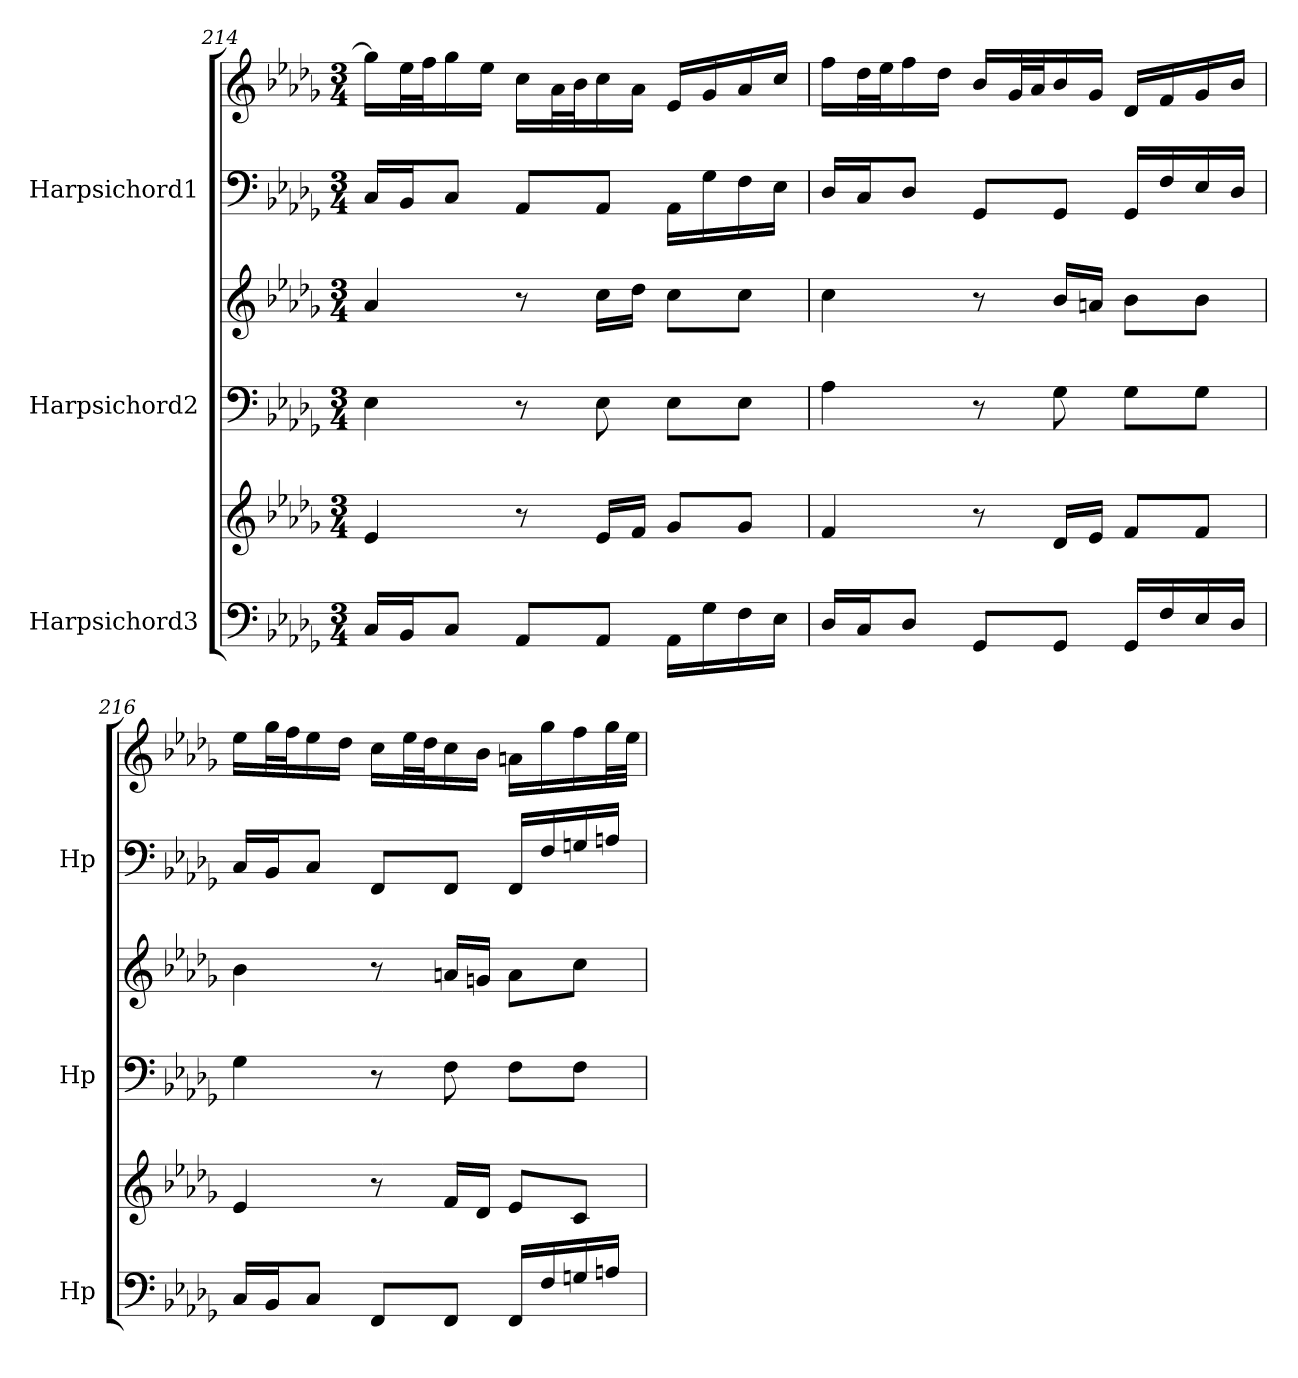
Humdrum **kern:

**kern	**kern	**kern	**kern	**kern	**kern
*part3	*part3	*part2	*part2	*part1	*part1
*staff6	*staff5	*staff4	*staff3	*staff2	*staff1
*I"Harpsichord3	*	*I"Harpsichord2	*	*I"Harpsichord1	*
*I'Hp	*	*I'Hp	*	*I'Hp	*
*clefF4	*clefG2	*clefF4	*clefG2	*clefF4	*clefG2
*k[b-e-a-d-g-]	*k[b-e-a-d-g-]	*k[b-e-a-d-g-]	*k[b-e-a-d-g-]	*k[b-e-a-d-g-]	*k[b-e-a-d-g-]
*M3/4	*M3/4	*M3/4	*M3/4	*M3/4	*M3/4
=214	=214	=214	=214	=214	=214
16C/LL	4e-/	4E-\	4a-/	16C/LL	16gg-\LL]
16BB-/J	.	.	.	16BB-/J	32ee-\L
.	.	.	.	.	32ff\J
8C/J	.	.	.	8C/J	16gg-\
.	.	.	.	.	16ee-\JJ
8AA-/L	8r	8r	8r	8AA-/L	16cc\LL
.	.	.	.	.	32a-\L
.	.	.	.	.	32b-\J
8AA-/J	16e-/LL	8E-\	16cc\LL	8AA-/J	16cc\
.	16f/JJ	.	16dd-\JJ	.	16a-\JJ
16AA-\LL	8g-/L	8E-\L	8cc\L	16AA-\LL	16e-/LL
16G-\	.	.	.	16G-\	16g-/
16F\	8g-/J	8E-\J	8cc\J	16F\	16a-/
16E-\JJ	.	.	.	16E-\JJ	16cc/JJ
=215	=215	=215	=215	=215	=215
16D-/LL	4f/	4A-\	4cc\	16D-/LL	16ff\LL
16C/J	.	.	.	16C/J	32dd-\L
.	.	.	.	.	32ee-\J
8D-/J	.	.	.	8D-/J	16ff\
.	.	.	.	.	16dd-\JJ
8GG-/L	8r	8r	8r	8GG-/L	16b-/LL
.	.	.	.	.	32g-/L
.	.	.	.	.	32a-/J
8GG-/J	16d-/LL	8G-\	16b-/LL	8GG-/J	16b-/
.	16e-/JJ	.	16an/JJ	.	16g-/JJ
16GG-/LL	8f/L	8G-\L	8b-\L	16GG-/LL	16d-/LL
16F/	.	.	.	16F/	16f/
16E-/	8f/J	8G-\J	8b-\J	16E-/	16g-/
16D-/JJ	.	.	.	16D-/JJ	16b-/JJ
!!LO:LB:g=z
=216	=216	=216	=216	=216	=216
16C/LL	4e-/	4G-\	4b-\	16C/LL	16ee-\LL
16BB-/J	.	.	.	16BB-/J	32gg-\L
.	.	.	.	.	32ff\J
8C/J	.	.	.	8C/J	16ee-\
.	.	.	.	.	16dd-\JJ
8FF/L	8r	8r	8r	8FF/L	16cc\LL
.	.	.	.	.	32ee-\L
.	.	.	.	.	32dd-\J
8FF/J	16f/LL	8F\	16an/LL	8FF/J	16cc\
.	16d-/JJ	.	16gn/JJ	.	16b-\JJ
16FF/LL	8e-/L	8F\L	8a\L	16FF/LL	16an\LL
16F/	.	.	.	16F/	16gg-\
16Gn/	8c/J	8F\J	8cc\J	16Gn/	16ff\
16An/JJ	.	.	.	16An/JJ	32gg-\L
.	.	.	.	.	32ee-\JJJ
=	=	=	=	=	=
*-	*-	*-	*-	*-	*-
